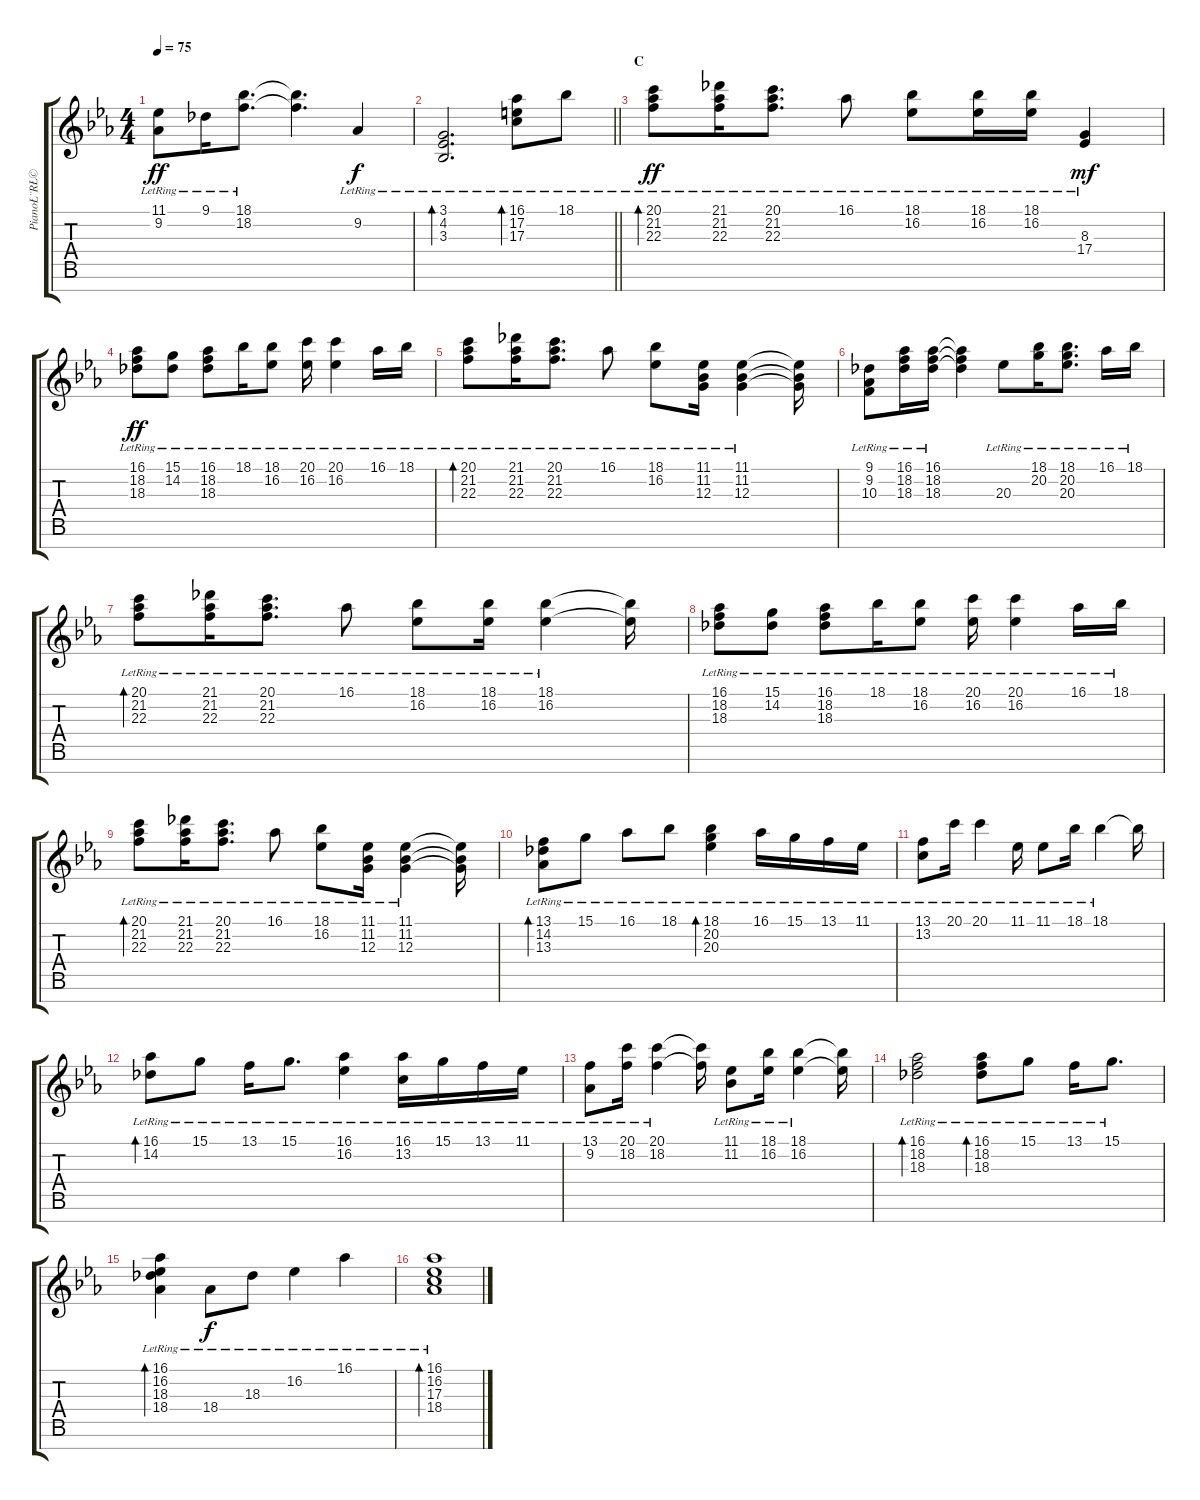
\track ("PianoŁ¨RŁ©" "PianoŁ¨RŁ©") {instrument acousticgrandpiano}
\staff {score tabs}
\tuning (E4 B3 G3 D3 A2 E2 B1) {hide}
\ts (4 4)
\tempo 75
\clef g2
\ks eb
(11.1{lr} 9.2{lr}).8{dy ff} 9.1{lr}.16 (18.1{lr} 18.2{lr}).8{d} (18.1{t} 18.2{t}).4{d} 9.2{lr}.4{dy f} |
\barLineRight lightlight
(3.1{lr} 4.2{lr} 3.3{lr}).2{d bd 120} (16.1{lr} 17.2{lr} 17.3{lr}).8{bd 240} 18.1{lr}.8 |
\section ("" "C")
(20.1{lr} 21.2{lr} 22.3{lr}).8{bd 60 dy ff} (21.1{lr} 21.2{lr} 22.3{lr}).16 (20.1{lr} 21.2{lr} 22.3{lr}).8{d} 16.1{lr}.8 (18.1{lr} 16.2{lr}).8 (18.1{lr} 16.2{lr}).16 (18.1{lr} 16.2{lr}).16 (8.3{lr} 17.4{lr}).4{dy mf} |
(16.1{lr} 18.2{lr} 18.3{lr}).8{dy ff} (15.1{lr} 14.2{lr}).8 (16.1{lr} 18.2{lr} 18.3{lr}).8 18.1{lr}.16 (18.1{lr} 16.2{lr}).8 (20.1{lr} 16.2{lr}).16 (20.1{lr} 16.2{lr}).4 16.1{lr}.16 18.1{lr}.16 |
(20.1{lr} 21.2{lr} 22.3{lr}).8{bd 60} (21.1{lr} 21.2{lr} 22.3{lr}).16 (20.1{lr} 21.2{lr} 22.3{lr}).8{d} 16.1{lr}.8 (18.1{lr} 16.2{lr}).8 (11.1{lr} 11.2{lr} 12.3{lr}).16 (11.1{lr} 11.2{lr} 12.3{lr}).4 (11.1{t} 11.2{t} 12.3{t}).16 |
(9.1{lr} 9.2{lr} 10.3{lr}).8 (16.1{lr} 18.2{lr} 18.3{lr}).16 (16.1{lr} 18.2{lr} 18.3{lr}).16 (16.1{t} 18.2{t} 18.3{t}).4 20.3{lr}.8 (18.1{lr} 20.2{lr}).16 (18.1{lr} 20.2{lr} 20.3{lr}).8{d} 16.1{lr}.16 18.1{lr}.16 |
(20.1{lr} 21.2{lr} 22.3{lr}).8{bd 60} (21.1{lr} 21.2{lr} 22.3{lr}).16 (20.1{lr} 21.2{lr} 22.3{lr}).8{d} 16.1{lr}.8 (18.1{lr} 16.2{lr}).8 (18.1{lr} 16.2{lr}).16 (18.1{lr} 16.2{lr}).4 (18.1{t} 16.2{t}).16 |
(16.1{lr} 18.2{lr} 18.3{lr}).8 (15.1{lr} 14.2{lr}).8 (16.1{lr} 18.2{lr} 18.3{lr}).8 18.1{lr}.16 (18.1{lr} 16.2{lr}).8 (20.1{lr} 16.2{lr}).16 (20.1{lr} 16.2{lr}).4 16.1{lr}.16 18.1{lr}.16 |
(20.1{lr} 21.2{lr} 22.3{lr}).8{bd 60} (21.1{lr} 21.2{lr} 22.3{lr}).16 (20.1{lr} 21.2{lr} 22.3{lr}).8{d} 16.1{lr}.8 (18.1{lr} 16.2{lr}).8 (11.1{lr} 11.2{lr} 12.3{lr}).16 (11.1{lr} 11.2{lr} 12.3{lr}).4 (11.1{t} 11.2{t} 12.3{t}).16 |
(13.1{lr} 14.2{lr} 13.3{lr}).8{bd 120} 15.1{lr}.8 16.1{lr}.8 18.1{lr}.8 (18.1{lr} 20.2{lr} 20.3{lr}).4{bd 60} 16.1{lr}.16 15.1{lr}.16 13.1{lr}.16 11.1{lr}.16 |
(13.1{lr} 13.2{lr}).8 20.1{lr}.16 20.1{lr}.4 11.1{lr}.16 11.1{lr}.8 18.1{lr}.16 18.1{lr}.4 18.1{t}.16 |
(16.1{lr} 14.2{lr}).8{bd 240} 15.1{lr}.8 13.1{lr}.16 15.1{lr}.8{d} (16.1{lr} 16.2{lr}).4 (16.1{lr} 13.2{lr}).16 15.1{lr}.16 13.1{lr}.16 11.1{lr}.16 |
(13.1{lr} 9.2{lr}).8 (20.1{lr} 18.2{lr}).16 (20.1{lr} 18.2{lr}).4 (20.1{t} 18.2{t}).16 (11.1{lr} 11.2{lr}).8 (18.1{lr} 16.2{lr}).16 (18.1{lr} 16.2{lr}).4 (18.1{t} 16.2{t}).16 |
(16.1{lr} 18.2{lr} 18.3{lr}).2{bd 120} (16.1{lr} 18.2{lr} 18.3{lr}).8{bd 60} 15.1{lr}.8 13.1{lr}.16 15.1{lr}.8{d} |
(16.1{lr} 16.2{lr} 18.3{lr} 18.4{lr}).4{bd 120} 18.4{lr}.8{dy f} 18.3{lr}.8 16.2{lr}.4 16.1{lr}.4 |
(16.1{lr} 16.2{lr} 17.3{lr} 18.4{lr}).1{bd 240}
